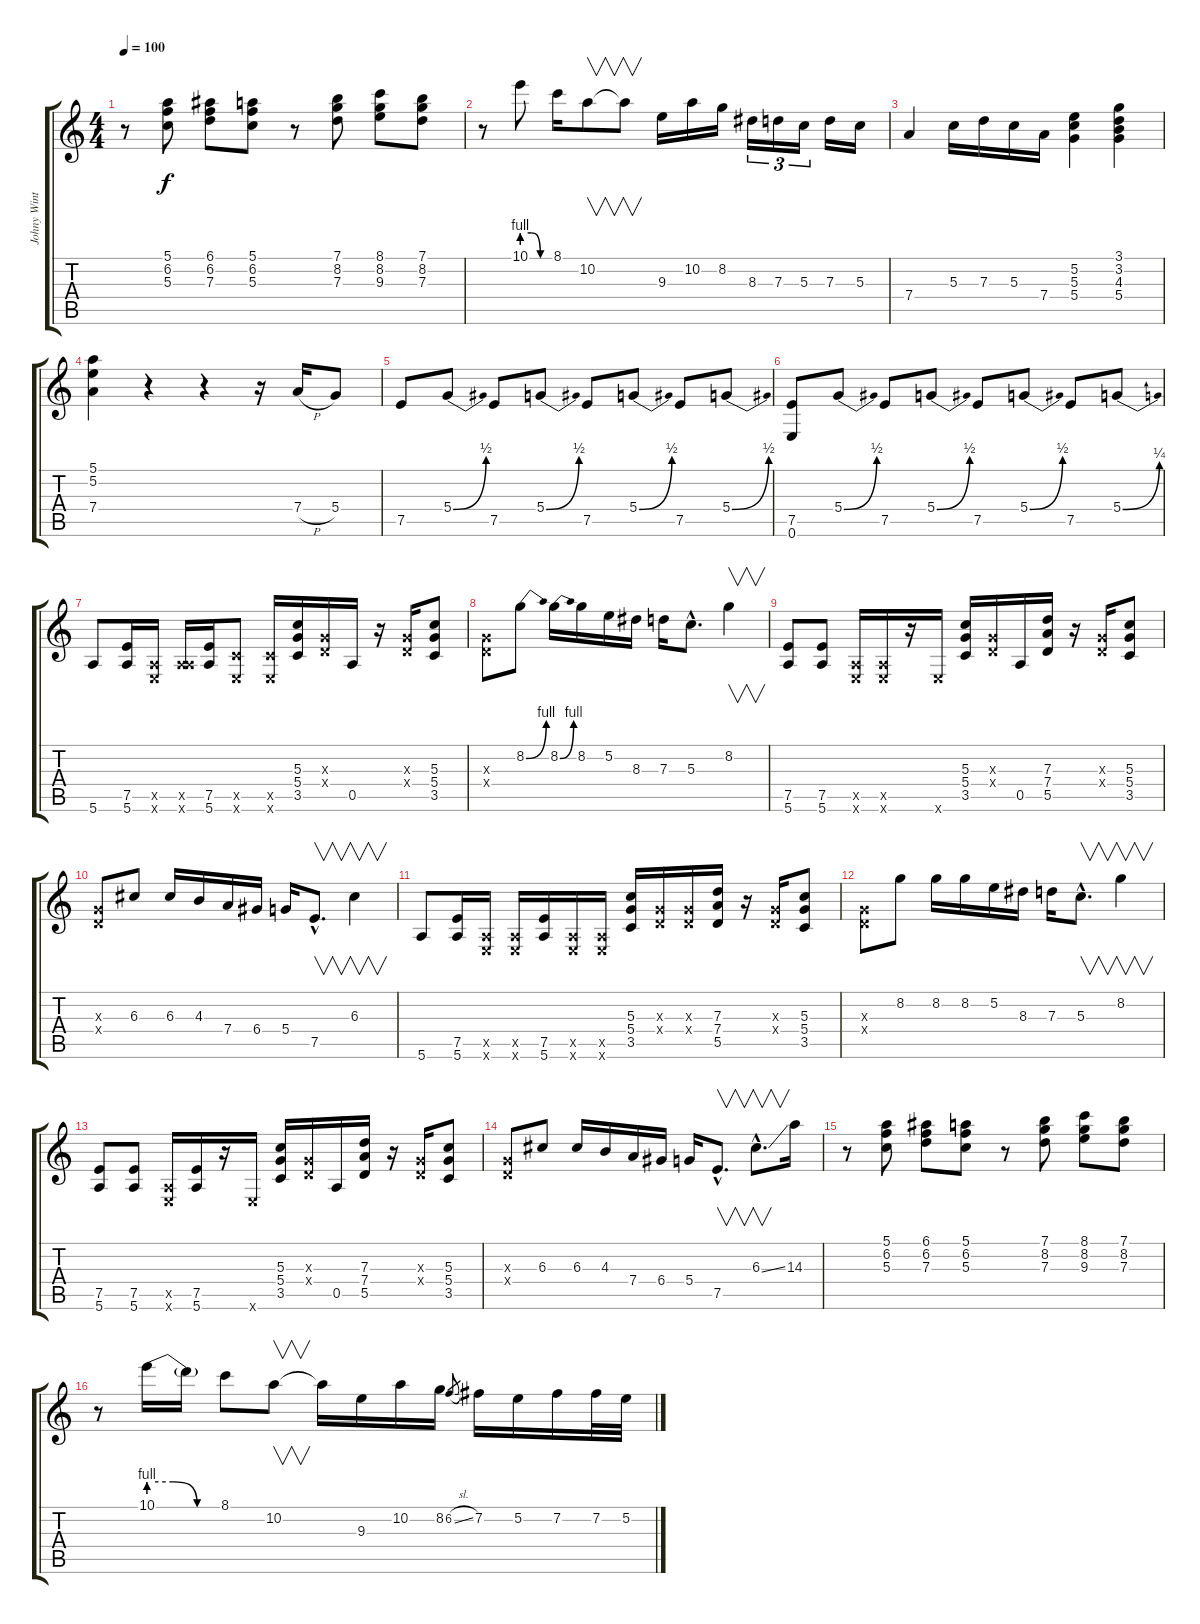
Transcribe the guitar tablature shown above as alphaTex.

\track ("Johny Winters" "Johny Wint") {instrument electricguitarmuted}
\staff {score tabs}
\tuning (E4 B3 G3 D3 A2 E2) {hide}
\ts (4 4)
\tempo 100
\clef g2
\ks c
r.8{dy f instrument electricguitarmuted} (5.1 6.2 5.3).8 (6.1 6.2 7.3).8 (5.1 6.2 5.3).8 r.8 (7.1 8.2 7.3).8 (8.1 8.2 9.3).8 (7.1 8.2 7.3).8 |
r.8 10.1{be (custom 0 4 20 4 40 0 60 0)}.8 8.1.16 10.2.8{v} 10.2{t}.8{v} 9.3.16 10.2.16 8.2.16 8.3.16{tu (3 2)} 7.3.16{tu (3 2)} 5.3.16{tu (3 2)} 7.3.16 5.3.16 |
7.4.4 5.3.16 7.3.16 5.3.16 7.4.16 (5.2 5.3 5.4).4 (3.1 3.2 4.3 5.4).4 |
(5.1 5.2 7.4).4 r.4 r.4 r.16 7.4{h}.16 5.4.8 |
7.5.8 5.4{be (bend 0 0 60 2)}.8 7.5.8 5.4{be (bend 0 0 60 2)}.8 7.5.8 5.4{be (bend 0 0 60 2)}.8 7.5.8 5.4{be (bend 0 0 60 2)}.8 |
(7.5 0.6).8 5.4{be (bend 0 0 60 2)}.8 7.5.8 5.4{be (bend 0 0 60 2)}.8 7.5.8 5.4{be (bend 0 0 60 2)}.8 7.5.8 5.4{be (bend 0 0 60 1)}.8 |
5.6.8 (7.5 5.6).16 (0.5{x} 0.6{x}).16 (0.5{x} 5.6{x}).16 (7.5 5.6).16 (3.5{x} 0.6{x}).8 (3.5{x} 0.6{x}).16 (5.3 5.4 3.5).16 (0.3{x} 0.4{x}).16 0.5.16 r.16 (0.3{x} 0.4{x}).16 (5.3 5.4 3.5).8 |
(0.3{x} 0.4{x}).8 8.2{be (bend 0 0 60 4)}.8 8.2{be (bend 0 0 60 4)}.16 8.2.16 5.2.16 8.3.16 7.3.16 5.3{hac}.8{d} 8.2.4{v} |
(7.5 5.6).8 (7.5 5.6).8 (0.5{x} 0.6{x}).16 (0.5{x} 0.6{x}).16 r.16 0.6{x}.16 (5.3 5.4 3.5).16 (0.3{x} 0.4{x}).16 0.5.16 (7.3 7.4 5.5).16 r.16 (0.3{x} 0.4{x}).16 (5.3 5.4 3.5).8 |
(0.3{x} 0.4{x}).8 6.3.8 6.3.16 4.3.16 7.4.16 6.4.16 5.4.16 7.5{hac}.8{v d} 6.3.4{v} |
5.6.8 (7.5 5.6).16 (0.5{x} 0.6{x}).16 (0.5{x} 0.6{x}).16 (7.5 5.6).16 (0.5{x} 0.6{x}).16 (0.5{x} 0.6{x}).16 (5.3 5.4 3.5).16 (0.3{x} 0.4{x}).16 (0.3{x} 0.4{x}).16 (7.3 7.4 5.5).16 r.16 (0.3{x} 0.4{x}).16 (5.3 5.4 3.5).8 |
(0.3{x} 0.4{x}).8 8.2.8 8.2.16 8.2.16 5.2.16 8.3.16 7.3.16 5.3{hac}.8{v d} 8.2.4{v} |
(7.5 5.6).8 (7.5 5.6).8 (0.5{x} 0.6{x}).16 (7.5 5.6).16 r.16 0.6{x}.16 (5.3 5.4 3.5).16 (0.3{x} 0.4{x}).16 0.5.16 (7.3 7.4 5.5).16 r.16 (0.3{x} 0.4{x}).16 (5.3 5.4 3.5).8 |
(0.3{x} 0.4{x}).8 6.3.8 6.3.16 4.3.16 7.4.16 6.4.16 5.4.16 7.5{hac}.8{v d} 6.3{ss hac}.8{v d} 14.3.16 |
r.8 (5.1 6.2 5.3).8 (6.1 6.2 7.3).8 (5.1 6.2 5.3).8 r.8 (7.1 8.2 7.3).8 (8.1 8.2 9.3).8 (7.1 8.2 7.3).8 |
r.8 10.1{be (custom 0 4 20 4 40 0 60 0)}.16 10.1{t}.16 8.1.8 10.2.8{v} 10.2{t}.16 9.3.16 10.2.16 8.2.16 6.2{sl}.8{gr} 7.2.16 5.2.16 7.2.16 7.2.32 5.2.32
